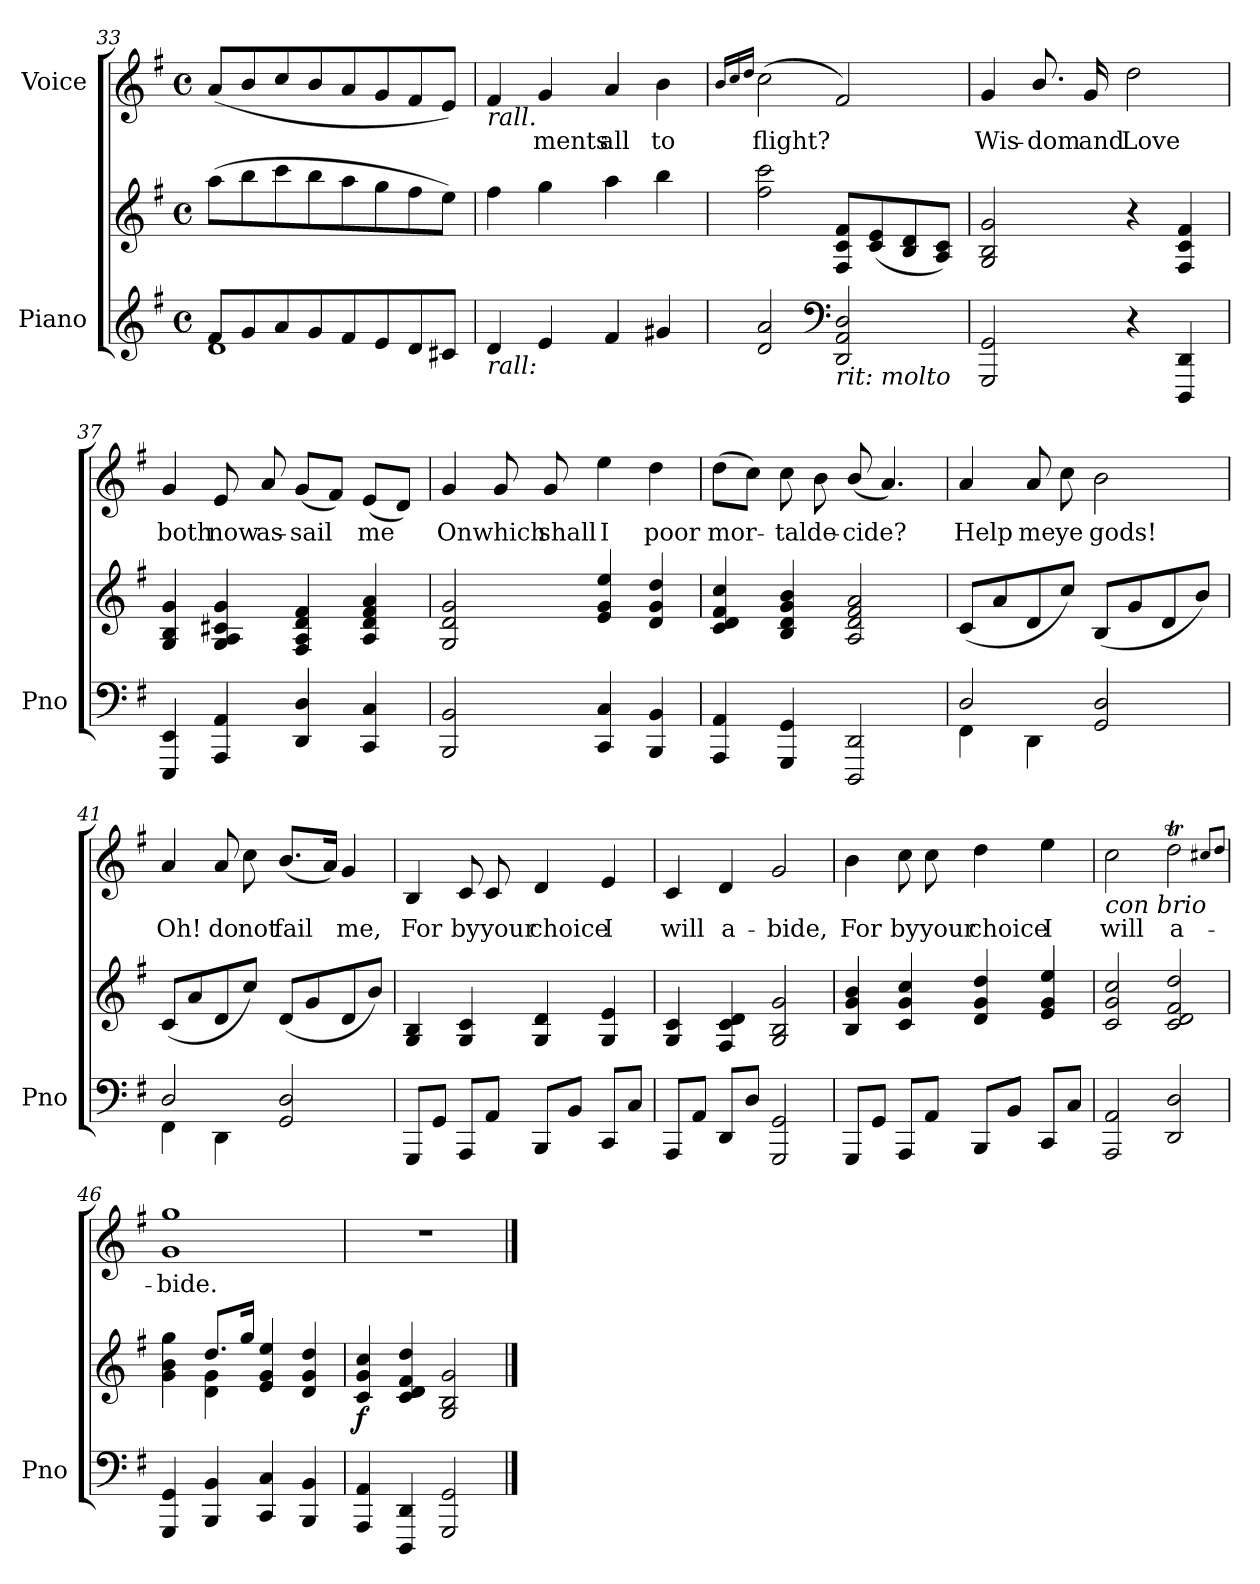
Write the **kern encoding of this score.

**kern	**kern	**dynam	**kern	**text	**dynam
*part2	*part2	*part2	*part1	*part1	*part1
*staff3	*staff2	*staff2/3	*staff1	*staff1	*staff1
*I"Piano	*	*	*I"Voice	*	*
*I'Pno	*	*	*	*	*
*clefG2	*clefG2	*	*clefG2	*	*
*k[f#]	*k[f#]	*	*k[f#]	*	*
*M4/4	*M4/4	*	*M4/4	*	*
*met(c)	*met(c)	*	*met(c)	*	*
=33	=33	=33	=33	=33	=33
*^	*	*	*	*	*
8f#/L	1d	(8aa\L	.	(8a/L	.	.
8g/	.	8bb\	.	8b/	.	.
8a/	.	8ccc\	.	8cc/	.	.
8g/	.	8bb\	.	8b/	.	.
8f#/	.	8aa\	.	8a/	.	.
8e/	.	8gg\	.	8g/	.	.
8d/	.	8ff#\	.	8f#/	.	.
8c#X/J	.	8ee\J)	.	8e/J)	.	.
*v	*v	*	*	*	*	*
!!LO:LB:g=z
=34	=34	=34	=34	=34	=34
!	!	!	!LO:TX:b:i:t=rall.	!	!
!LO:TX:b:i:t=rall&colon;	!	!	!	!	!
4d/	4ff#\	.	4f#/	.	.
!	!	!	!	!LO:LY:b	!
4e/	4gg\	.	4g/	-ments	.
!	!	!	!	!LO:LY:b	!
4f#/	4aa\	.	4a/	all	.
!	!	!	!	!LO:LY:b	!
4g#X/	4bb\	.	4b\	to	.
=35	=35	=35	=35	=35	=35
.	.	.	16qb/LL	.	.
.	.	.	16qcc/	.	.
.	.	.	16qdd/JJ	.	.
!	!	!	!	!LO:LY:b	!
2d/ 2a/	2ff#\ 2ccc\	.	(2cc\	flight?	.
*clefF4	*	*	*	*	*
!LO:TX:b:i:t=rit&colon; molto	!	!	!	!	!
2DD/ 2AA/ 2D/	8F#/ 8c/ 8f#/L	.	2f#/)	.	.
.	(8c/ 8e/	.	.	.	.
.	8B/ 8d/	.	.	.	.
.	8A/ 8c/J)	.	.	.	.
=36	=36	=36	=36	=36	=36
!	!	!LO:DY:b	!	!LO:LY:b	!
!	!	!LO:DY:n=1:b	!	!	!LO:DY:a
!	!	!	!	!	!LO:DY:n=1:a
2GGG/ 2GG/	2G/ 2B/ 2g/	f other-dynamics	4g/	Wis-	f other-dynamics
!	!	!	!	!LO:LY:b	!
.	.	.	8.b/	-dom	.
!	!	!	!	!LO:LY:b	!
.	.	.	16g/	and	.
!	!	!	!	!LO:LY:b	!
4r	4r	.	2dd\	Love	.
4DDD/ 4DD/	4F#/ 4c/ 4f#/	.	.	.	.
!!LO:LB:g=z
=37	=37	=37	=37	=37	=37
!	!	!	!	!LO:LY:b	!
4EEE/ 4EE/	4G/ 4B/ 4g/	.	4g/	both	.
!	!	!	!	!LO:LY:b	!
4AAA/ 4AA/	4G/ 4A/ 4c#X/ 4g/	.	8e/	now	.
!	!	!	!	!LO:LY:b	!
.	.	.	8a/	as-	.
!	!	!	!	!LO:LY:b	!
4DD/ 4D/	4F#/ 4A/ 4d/ 4f#/	.	(8g/L	-sail	.
.	.	.	8f#/J)	.	.
!	!	!	!	!LO:LY:b	!
4CC/ 4C/	4A/ 4d/ 4f#/ 4a/	.	(8e/L	me	.
.	.	.	8d/J)	.	.
=38	=38	=38	=38	=38	=38
!	!	!	!	!LO:LY:b	!
2BBB/ 2BB/	2G/ 2d/ 2g/	.	4g/	On	.
!	!	!	!	!LO:LY:b	!
.	.	.	8g/	which	.
!	!	!	!	!LO:LY:b	!
.	.	.	8g/	shall	.
!	!	!	!	!LO:LY:b	!
4CC/ 4C/	4e/ 4g/ 4ee/	.	4ee\	I	.
!	!	!	!	!LO:LY:b	!
4BBB/ 4BB/	4d/ 4g/ 4dd/	.	4dd\	poor	.
!!LO:PB:g=z
=39	=39	=39	=39	=39	=39
!	!	!	!	!LO:LY:b	!
4AAA/ 4AA/	4c/ 4d/ 4f#/ 4cc/	.	(8dd\L	mor-	.
.	.	.	8cc\J)	.	.
!	!	!	!	!LO:LY:b	!
4GGG/ 4GG/	4B/ 4d/ 4g/ 4b/	.	8cc\	-tal	.
!	!	!	!	!LO:LY:b	!
.	.	.	8b\	de-	.
!	!	!	!	!LO:LY:b	!
2DDD/ 2DD/	2A/ 2d/ 2f#/ 2a/	.	(<8b/	-cide?	.
.	.	.	4.a/)	.	.
=40	=40	=40	=40	=40	=40
*^	*	*	*	*	*
!	!	!	!	!	!LO:LY:b	!
2D/	4FF#\	(8c/L	.	4a/	Help	.
.	.	8a/	.	.	.	.
!	!	!	!	!	!LO:LY:b	!
.	4DD\	8d/	.	8a/	me	.
!	!	!	!	!	!LO:LY:b	!
.	.	8cc/J)	.	8cc\	ye	.
!	!	!	!	!	!LO:LY:b	!
2GG/ 2D/	2ryy	(8B/L	.	2b\	gods!	.
.	.	8g/	.	.	.	.
.	.	8d/	.	.	.	.
.	.	8b/J)	.	.	.	.
!!LO:LB:g=z
=41	=41	=41	=41	=41	=41	=41
!	!	!	!	!	!LO:LY:b	!
2D/	4FF#\	(8c/L	.	4a/	Oh!	.
.	.	8a/	.	.	.	.
!	!	!	!	!	!LO:LY:b	!
.	4DD\	8d/	.	8a/	do	.
!	!	!	!	!	!LO:LY:b	!
.	.	8cc/J)	.	8cc\	not	.
!	!	!	!	!	!LO:LY:b	!
2GG/ 2D/	2ryy	(8d/L	.	(8.b/L	fail	.
.	.	8g/	.	.	.	.
.	.	.	.	16a/Jk)	.	.
!	!	!	!	!	!LO:LY:b	!
.	.	8d/	.	4g/	me,	.
.	.	8b/J)	.	.	.	.
*v	*v	*	*	*	*	*
=42	=42	=42	=42	=42	=42
!	!	!	!	!LO:LY:b	!
8GGG/L	4G/ 4B/	.	4B/	For	.
8GG/J	.	.	.	.	.
!	!	!	!	!LO:LY:b	!
8AAA/L	4G/ 4c/	.	8c/	by	.
!	!	!	!	!LO:LY:b	!
8AA/J	.	.	8c/	your	.
!	!	!	!	!LO:LY:b	!
8BBB/L	4G/ 4d/	.	4d/	choice	.
8BB/J	.	.	.	.	.
!	!	!	!	!LO:LY:b	!
8CC/L	4G/ 4e/	.	4e/	I	.
8C/J	.	.	.	.	.
!!LO:LB:g=z
=43	=43	=43	=43	=43	=43
!	!	!	!	!LO:LY:b	!
8AAA/L	4G/ 4c/	.	4c/	will	.
8AA/J	.	.	.	.	.
!	!	!	!	!LO:LY:b	!
8DD/L	4F#/ 4c/ 4d/	.	4d/	a-	.
8D/J	.	.	.	.	.
!	!	!	!	!LO:LY:b	!
2GGG/ 2GG/	2G/ 2B/ 2g/	.	2g/	-bide,	.
=44	=44	=44	=44	=44	=44
!	!	!	!	!LO:LY:b	!
8GGG/L	4B/ 4g/ 4b/	.	4b\	For	.
8GG/J	.	.	.	.	.
!	!	!	!	!LO:LY:b	!
8AAA/L	4c/ 4g/ 4cc/	.	8cc\	by	.
!	!	!	!	!LO:LY:b	!
8AA/J	.	.	8cc\	your	.
!	!	!	!	!LO:LY:b	!
8BBB/L	4d/ 4g/ 4dd/	.	4dd\	choice	.
8BB/J	.	.	.	.	.
!	!	!	!	!LO:LY:b	!
8CC/L	4e/ 4g/ 4ee/	.	4ee\	I	.
8C/J	.	.	.	.	.
!!LO:LB:g=z
=45	=45	=45	=45	=45	=45
!	!	!	!LO:TX:b:i:t=con brio	!	!
!	!	!	!	!LO:LY:b	!
2AAA/ 2AA/	2c/ 2g/ 2cc/	.	2cc\	will	.
!	!	!	!	!LO:LY:b	!
2DD/ 2D/	2c/ 2d/ 2f#/ 2dd/	.	2ddT\	a-	.
.	.	.	8qcc#X/L	.	.
.	.	.	8qdd/J	.	.
=46	=46	=46	=46	=46	=46
*	*^	*	*	*	*
!	!	!	!	!	!LO:LY:b	!
*	*	*	*	*^	*	*
4GGG/ 4GG/	4g\ 4b\ 4gg\	4ryy	.	1g	1gg	-bide.	.
!	!	!	!LO:DY:b	!	!	!	!
!	!	!	!LO:DY:n=1:b	!	!	!	!
4BBB/ 4BB/	8.dd/L	4d\ 4g\	f other-dynamics	.	.	.	.
.	16gg/Jk	.	.	.	.	.	.
4CC/ 4C/	4e/ 4g/ 4ee/	2ryy	.	.	.	.	.
4BBB/ 4BB/	4d/ 4g/ 4dd/	.	.	.	.	.	.
*	*v	*v	*	*	*	*	*
*	*	*	*v	*v	*	*
=47	=47	=47	=47	=47	=47
!	!	!LO:DY:b	!	!	!
4AAA/ 4AA/	4c/ 4g/ 4cc/	f	1r	.	.
4DDD/ 4DD/	4c/ 4d/ 4f#/ 4dd/	.	.	.	.
2GGG/ 2GG/	2G/ 2B/ 2g/	.	.	.	.
==	==	==	==	==	==
*-	*-	*-	*-	*-	*-
